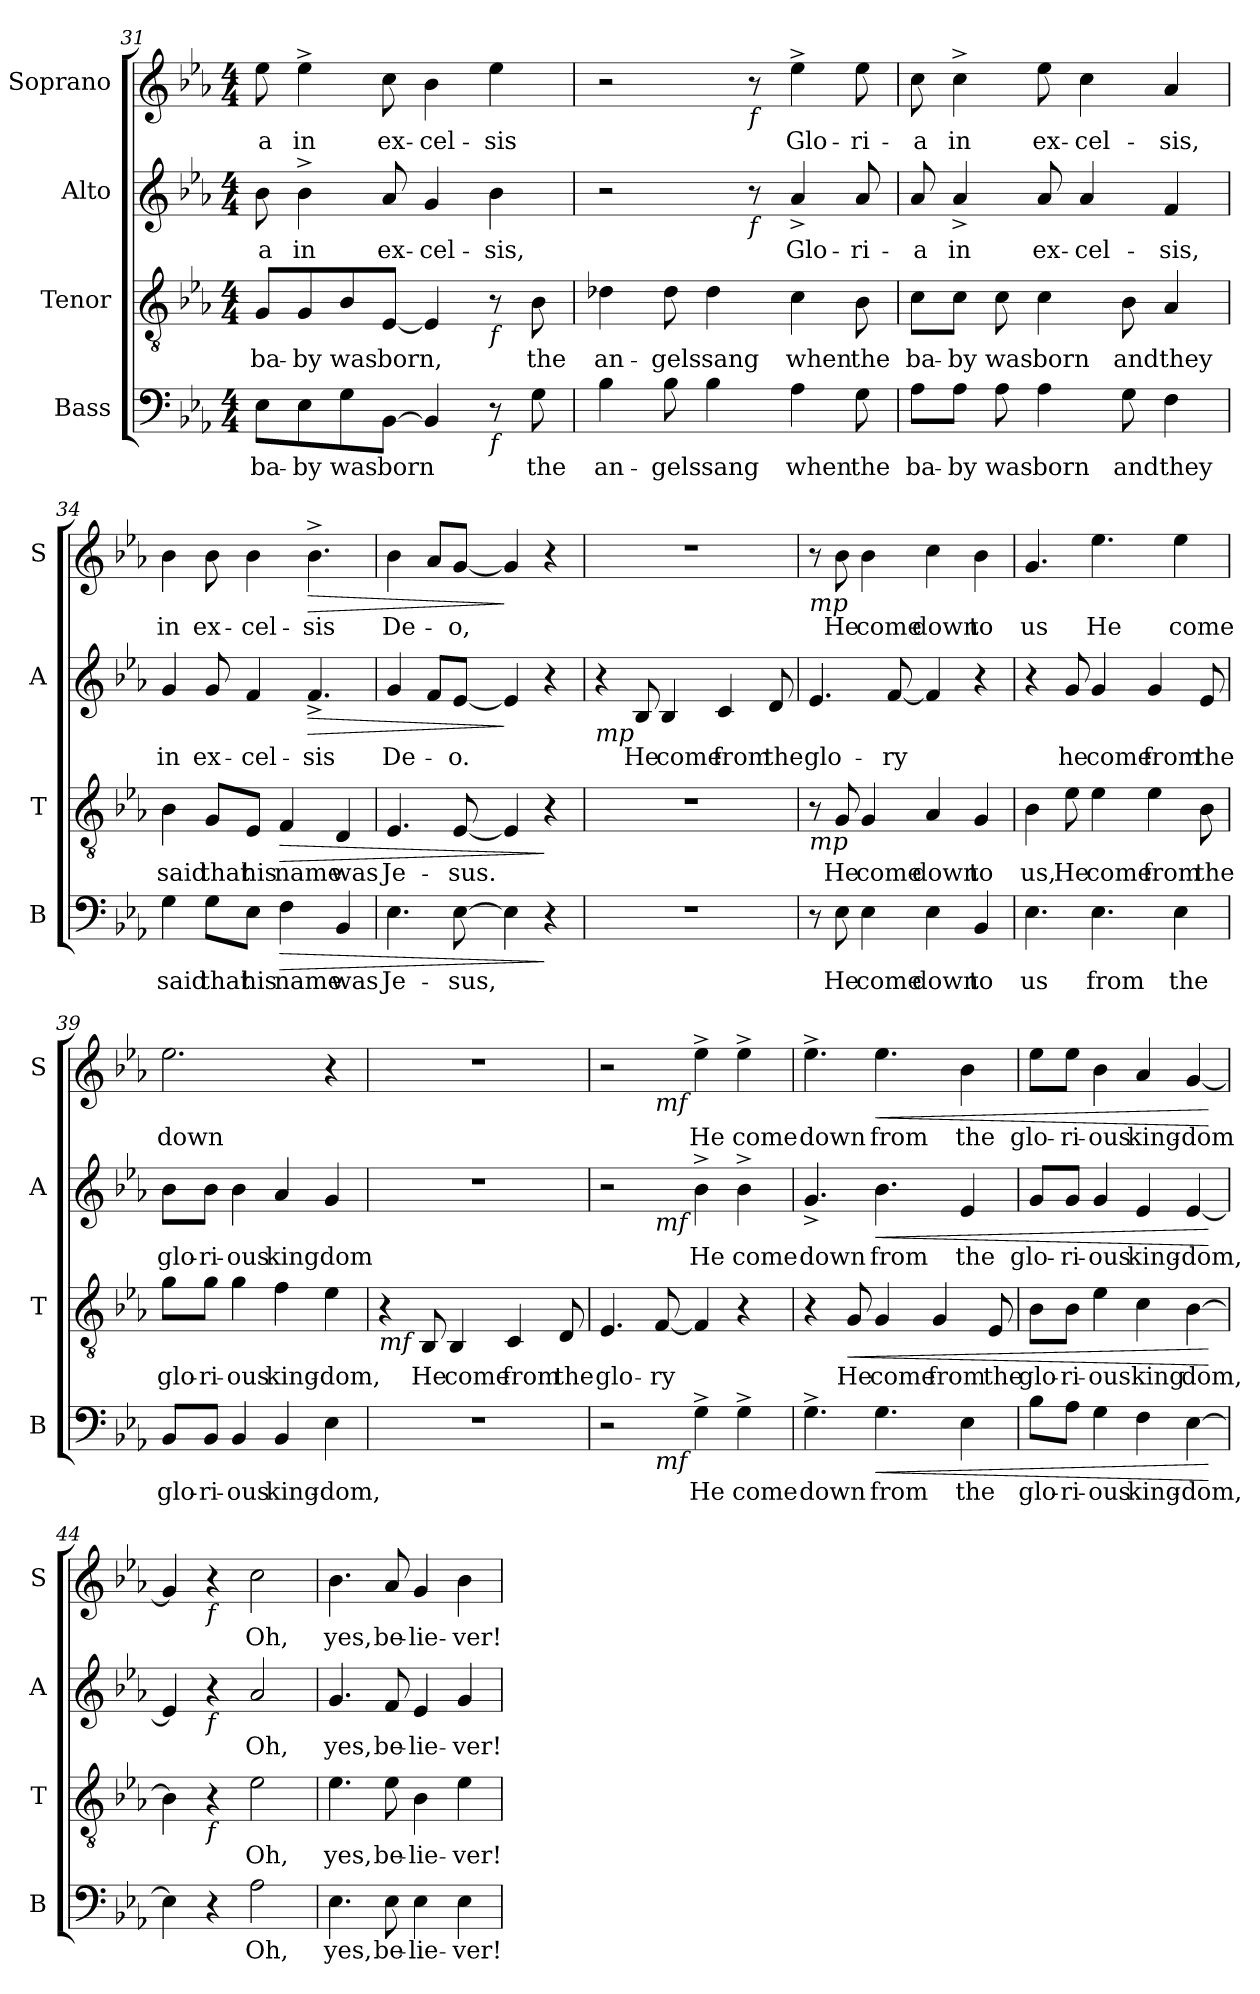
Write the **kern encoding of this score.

**kern	**text	**dynam	**kern	**text	**dynam	**kern	**text	**dynam	**kern	**text	**dynam
*part4	*part4	*part4	*part3	*part3	*part3	*part2	*part2	*part2	*part1	*part1	*part1
*staff4	*staff4	*staff4	*staff3	*staff3	*staff3	*staff2	*staff2	*staff2	*staff1	*staff1	*staff1
*I"Bass	*	*	*I"Tenor	*	*	*I"Alto	*	*	*I"Soprano	*	*
*I'B	*	*	*I'T	*	*	*I'A	*	*	*I'S	*	*
*clefF4	*	*	*clefGv2	*	*	*clefG2	*	*	*clefG2	*	*
*k[b-e-a-]	*	*	*k[b-e-a-]	*	*	*k[b-e-a-]	*	*	*k[b-e-a-]	*	*
*E-:	*	*	*E-:	*	*	*E-:	*	*	*E-:	*	*
*M4/4	*	*	*M4/4	*	*	*M4/4	*	*	*M4/4	*	*
=31	=31	=31	=31	=31	=31	=31	=31	=31	=31	=31	=31
8E-\L	ba-	.	8G/L	ba-	.	8b-\	-a	.	8ee-\	-a	.
8E-\	-by	.	8G/	-by	.	4b-^>\	in	.	4ee-^>\	in	.
8G\	was	.	8B-/	was	.	.	.	.	.	.	.
[8BB-\J	born	.	[8E-/J	born,	.	8a-/	ex-	.	8cc\	ex-	.
4BB-/]	.	.	4E-/]	.	.	4g/	-cel-	.	4b-\	-cel-	.
!	!	!	!LO:TX:b:i:t=f	!	!	!	!	!	!	!	!
!LO:TX:b:i:t=f	!	!	!	!	!	!	!	!	!	!	!
8r	.	.	8r	.	.	4b-\	-sis,	.	4ee-\	-sis	.
8G\	the	.	8B-\	the	.	.	.	.	.	.	.
!!LO:PB:g=z
=32	=32	=32	=32	=32	=32	=32	=32	=32	=32	=32	=32
4B-\	an-	.	4d-X\	an-	.	2r	.	.	2r	.	.
8B-\	-gels	.	8d-\	-gels	.	.	.	.	.	.	.
4B-\	sang	.	4d-\	sang	.	.	.	.	.	.	.
!	!	!	!	!	!	!	!	!	!LO:TX:b:i:t=f	!	!
!	!	!	!	!	!	!LO:TX:b:i:t=f	!	!	!	!	!
.	.	.	.	.	.	8r	.	.	8r	.	.
4A-\	when	.	4c\	when	.	4a-^>/	Glo-	.	4ee-^>\	Glo-	.
8G\	the	.	8B-\	the	.	8a-/	-ri-	.	8ee-\	-ri-	.
=33	=33	=33	=33	=33	=33	=33	=33	=33	=33	=33	=33
8A-\L	ba-	.	8c\L	ba-	.	8a-/	-a	.	8cc\	-a	.
8A-\J	-by	.	8c\J	-by	.	4a-^>/	in	.	4cc^>\	in	.
8A-\	was	.	8c\	was	.	.	.	.	.	.	.
4A-\	born	.	4c\	born	.	8a-/	ex-	.	8ee-\	ex-	.
.	.	.	.	.	.	4a-/	-cel-	.	4cc\	-cel-	.
8G\	and	.	8B-\	and	.	.	.	.	.	.	.
4F\	they	.	4A-/	they	.	4f/	-sis,	.	4a-/	-sis,	.
=34	=34	=34	=34	=34	=34	=34	=34	=34	=34	=34	=34
4G\	said	.	4B-\	said	.	4g/	in	.	4b-\	in	.
8G\L	that	.	8G/L	that	.	8g/	ex-	.	8b-\	ex-	.
8E-\J	his	.	8E-/J	his	.	4f/	-cel-	.	4b-\	-cel-	.
!	!	!LO:HP:b	!	!	!LO:HP:b	!	!	!	!	!	!
4F\	name	>	4F/	name	>	.	.	.	.	.	.
!	!	!	!	!	!	!	!	!LO:HP:b	!	!	!LO:HP:b
.	.	.	.	.	.	4.f^>/	-sis	>	4.b-^>\	-sis	>
4BB-/	was	.	4D/	was	.	.	.	.	.	.	.
=35	=35	=35	=35	=35	=35	=35	=35	=35	=35	=35	=35
4.E-\	Je-	.	4.E-/	Je-	.	4g/	De-	.	4b-\	De-	.
.	.	.	.	.	.	8f/L	.	.	8a-/L	.	.
[8E-\	-sus,	.	[8E-/	-sus.	.	[8e-/J	-o.	.	[8g/J	-o,	.
4E-\]	.	.	4E-/]	.	.	4e-/]	.	]	4g/]	.	]
4r	.	]	4r	.	]	4r	.	.	4r	.	.
!!LO:LB:g=z
=36	=36	=36	=36	=36	=36	=36	=36	=36	=36	=36	=36
!	!	!	!	!	!	!LO:TX:b:i:t=mp	!	!	!	!	!
1r	.	.	1r	.	.	4r	.	.	1r	.	.
.	.	.	.	.	.	8B-/	He	.	.	.	.
.	.	.	.	.	.	4B-/	come	.	.	.	.
.	.	.	.	.	.	4c/	from	.	.	.	.
.	.	.	.	.	.	8d/	the	.	.	.	.
=37	=37	=37	=37	=37	=37	=37	=37	=37	=37	=37	=37
!	!	!	!	!	!	!	!	!	!LO:TX:b:i:t=mp	!	!
!	!	!	!LO:TX:b:i:t=mp	!	!	!	!	!	!	!	!
8r	.	.	8r	.	.	4.e-/	glo-	.	8r	.	.
8E-\	He	.	8G/	He	.	.	.	.	8b-\	He	.
4E-\	come	.	4G/	come	.	.	.	.	4b-\	come	.
.	.	.	.	.	.	[8f/	-ry	.	.	.	.
4E-\	down	.	4A-/	down	.	4f/]	.	.	4cc\	down	.
4BB-/	to	.	4G/	to	.	4r	.	.	4b-\	to	.
=38	=38	=38	=38	=38	=38	=38	=38	=38	=38	=38	=38
4.E-\	us	.	4B-\	us,	.	4r	.	.	4.g/	us	.
.	.	.	8e-\	He	.	8g/	he	.	.	.	.
4.E-\	from	.	4e-\	come	.	4g/	come	.	4.ee-\	He	.
.	.	.	4e-\	from	.	4g/	from	.	.	.	.
4E-\	the	.	.	.	.	.	.	.	4ee-\	come	.
.	.	.	8B-\	the	.	8e-/	the	.	.	.	.
=39	=39	=39	=39	=39	=39	=39	=39	=39	=39	=39	=39
8BB-/L	glo-	.	8g\L	glo-	.	8b-\L	glo-	.	2.ee-\	down	.
8BB-/J	-ri-	.	8g\J	-ri-	.	8b-\J	-ri-	.	.	.	.
4BB-/	-ous	.	4g\	-ous	.	4b-\	-ous	.	.	.	.
4BB-/	king-	.	4f\	king-	.	4a-/	king	.	.	.	.
4E-\	-dom,	.	4e-\	-dom,	.	4g/	dom	.	4r	.	.
!!LO:PB:g=z
=40	=40	=40	=40	=40	=40	=40	=40	=40	=40	=40	=40
!	!	!	!LO:TX:b:i:t=mf	!	!	!	!	!	!	!	!
1r	.	.	4r	.	.	1r	.	.	1r	.	.
.	.	.	8BB-/	He	.	.	.	.	.	.	.
.	.	.	4BB-/	come	.	.	.	.	.	.	.
.	.	.	4C/	from	.	.	.	.	.	.	.
.	.	.	8D/	the	.	.	.	.	.	.	.
=41	=41	=41	=41	=41	=41	=41	=41	=41	=41	=41	=41
*^	*	*	*	*	*	*^	*	*	*^	*	*
2r	4.ryy	.	.	4.E-/	glo-	.	2r	4.ryy	.	.	2r	4.ryy	.	.
!	!	!	!	!	!	!	!	!	!	!	!	!LO:TX:b:i:t=mf	!	!
!	!	!	!	!	!	!	!	!LO:TX:b:i:t=mf	!	!	!	!	!	!
!	!LO:TX:b:i:t=mf	!	!	!	!	!	!	!	!	!	!	!	!	!
.	2ryy	.	.	[8F/	-ry	.	.	2ryy	.	.	.	2ryy	.	.
4G^>\	.	He	.	4F/]	.	.	4b-^>\	.	He	.	4ee-^>\	.	He	.
4G^>\	.	come	.	4r	.	.	4b-^>\	.	come	.	4ee-^>\	.	come	.
.	8ryy	.	.	.	.	.	.	8ryy	.	.	.	8ryy	.	.
*	*	*	*	*	*	*	*v	*v	*	*	*	*	*	*
*v	*v	*	*	*	*	*	*	*	*	*v	*v	*	*
=42	=42	=42	=42	=42	=42	=42	=42	=42	=42	=42	=42
4.G^>\	down	.	4r	.	.	4.g^>/	down	.	4.ee-^>\	down	.
!	!	!	!	!	!LO:HP:b	!	!	!	!	!	!
.	.	.	8G/	He	<	.	.	.	.	.	.
!	!	!LO:HP:b	!	!	!	!	!	!LO:HP:b	!	!	!LO:HP:b
4.G\	from	<	4G/	come	.	4.b-\	from	<	4.ee-\	from	<
.	.	.	4G/	from	.	.	.	.	.	.	.
4E-\	the	.	.	.	.	4e-/	the	.	4b-\	the	.
.	.	.	8E-/	the	.	.	.	.	.	.	.
=43	=43	=43	=43	=43	=43	=43	=43	=43	=43	=43	=43
8B-\L	glo-	.	8B-\L	glo-	.	8g/L	glo-	.	8ee-\L	glo-	.
8A-\J	-ri-	.	8B-\J	-ri-	.	8g/J	-ri-	.	8ee-\J	-ri-	.
4G\	-ous	.	4e-\	-ous	.	4g/	-ous	.	4b-\	-ous	.
4F\	king-	.	4c\	king	.	4e-/	king-	.	4a-/	king-	.
[4E-\	-dom,	.	[4B-\	dom,	.	[4e-/	-dom,	.	[4g/	-dom	.
.	.	[	.	.	[	.	.	[	.	.	[
!!LO:LB:g=z
=44	=44	=44	=44	=44	=44	=44	=44	=44	=44	=44	=44
4E-\]	.	.	4B-\]	.	.	4e-/]	.	.	4g/]	.	.
!	!	!	!	!	!	!	!	!	!LO:TX:b:i:t=f	!	!
!	!	!	!	!	!	!LO:TX:b:i:t=f	!	!	!	!	!
!	!	!	!LO:TX:b:i:t=f	!	!	!	!	!	!	!	!
4r	.	.	4r	.	.	4r	.	.	4r	.	.
2A-\	Oh,	.	2e-\	Oh,	.	2a-/	Oh,	.	2cc\	Oh,	.
=45	=45	=45	=45	=45	=45	=45	=45	=45	=45	=45	=45
4.E-\	yes,	.	4.e-\	yes,	.	4.g/	yes,	.	4.b-\	yes,	.
8E-\	be-	.	8e-\	be-	.	8f/	be-	.	8a-/	be-	.
4E-\	-lie-	.	4B-\	-lie-	.	4e-/	-lie-	.	4g/	-lie-	.
4E-\	-ver!	.	4e-\	-ver!	.	4g/	-ver!	.	4b-\	-ver!	.
=	=	=	=	=	=	=	=	=	=	=	=
*-	*-	*-	*-	*-	*-	*-	*-	*-	*-	*-	*-
